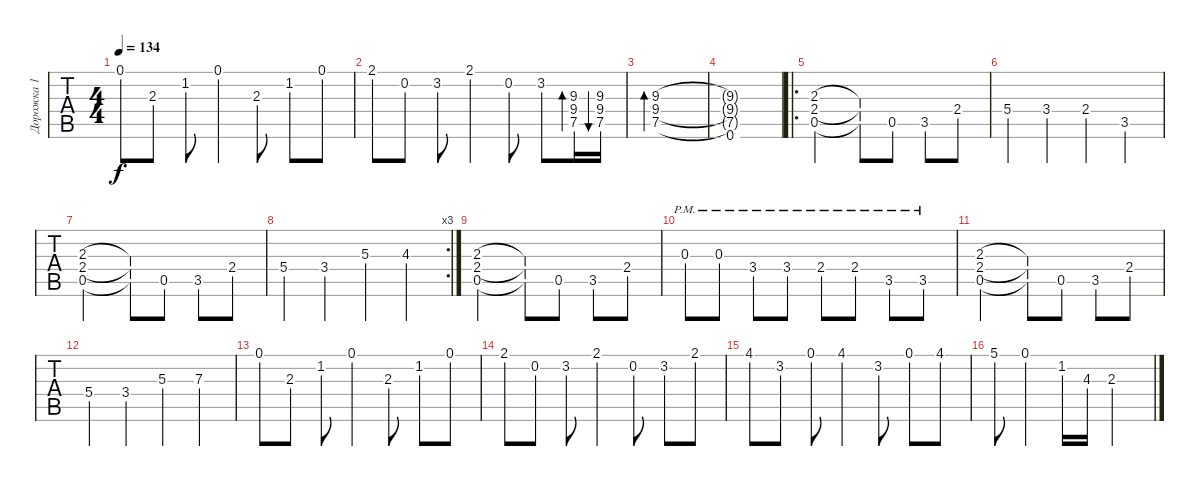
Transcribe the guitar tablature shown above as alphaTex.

\track ("Дорожка 1" "Дорожка 1") {instrument overdrivenguitar}
\staff {tabs}
\tuning (E4 B3 G3 D3 A2 E2) {hide}
\ts (4 4)
\tempo 134
\clef g2
\ks c
0.1.8{dy f} 2.3.8 1.2.8 0.1.4 2.3.8 1.2.8 0.1.8 |
2.1.8 0.2.8 3.2.8 2.1.4 0.2.8 3.2.8 (9.3 9.4 7.5).16{bd 60} (9.3 9.4 7.5).16{bu 60} |
(9.3 9.4 7.5).1{bd 60} |
(9.3{t} 9.4{t} 7.5{t} 0.6).1 |
\ro
(2.3 2.4 0.5).2 (2.3{t} 2.4{t} 0.5{t}).8 0.5.8 3.5.8 2.4.8 |
5.4{st}.4 3.4{st}.4 2.4{st}.4 3.5{st}.4 |
(2.3 2.4 0.5).2 (2.3{t} 2.4{t} 0.5{t}).8 0.5.8 3.5.8 2.4.8 |
\rc 3
5.4{st}.4 3.4{st}.4 5.3{st}.4 4.3{st}.4 |
(2.3 2.4 0.5).2 (2.3{t} 2.4{t} 0.5{t}).8 0.5.8 3.5.8 2.4.8 |
0.3{pm}.8 0.3{pm}.8 3.4{pm}.8 3.4{pm}.8 2.4{pm}.8 2.4{pm}.8 3.5{pm}.8 3.5{pm}.8 |
(2.3 2.4 0.5).2 (2.3{t} 2.4{t} 0.5{t}).8 0.5.8 3.5.8 2.4.8 |
5.4.4 3.4.4 5.3.4 7.3.4 |
0.1.8 2.3.8 1.2.8 0.1.4 2.3.8 1.2.8 0.1.8 |
2.1.8 0.2.8 3.2.8 2.1.4 0.2.8 3.2.8 2.1.8 |
4.1.8 3.2.8 0.1.8 4.1.4 3.2.8 0.1.8 4.1.8 |
5.1.8 0.1{st}.4 1.2.16 4.3.16 2.3{st}.2
